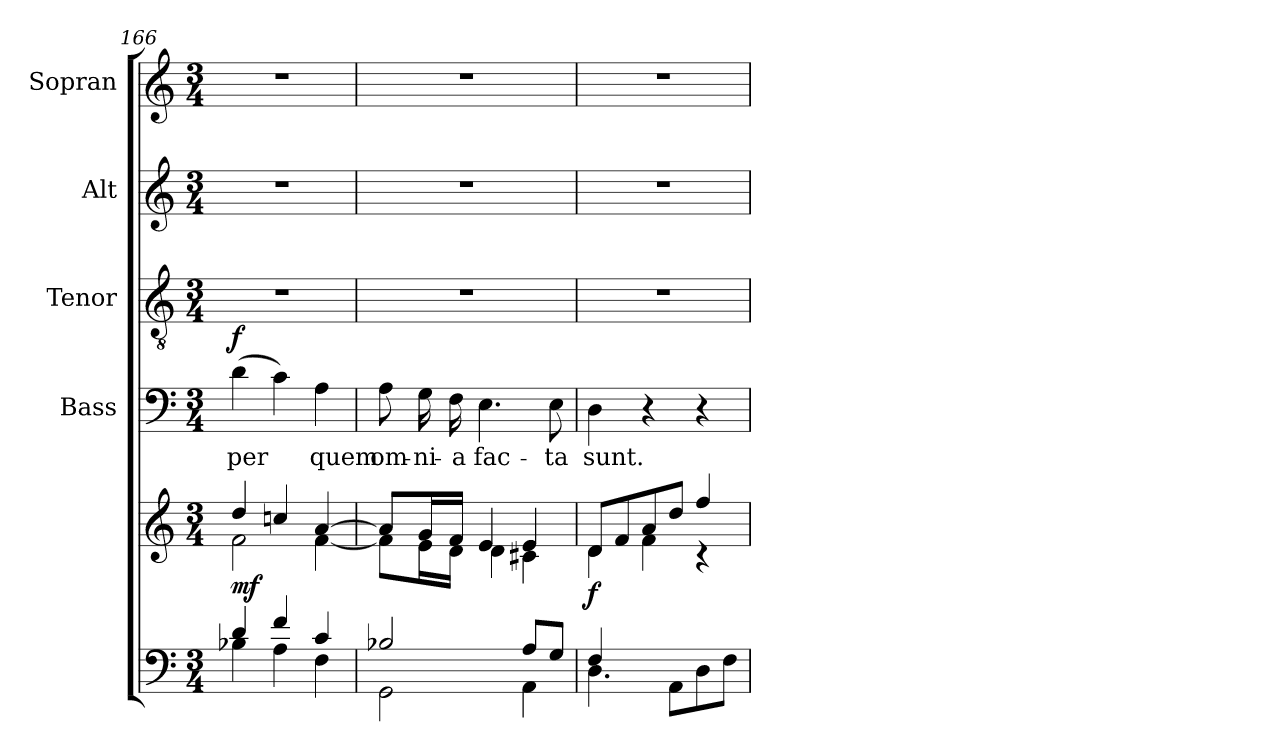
**kern	**kern	**dynam	**kern	**text	**dynam	**kern	**kern	**kern
*part5	*part5	*part5	*part4	*part4	*part4	*part3	*part2	*part1
*staff6	*staff5	*staff5/6	*staff4	*staff4	*staff4	*staff3	*staff2	*staff1
*	*	*	*I"Bass	*	*	*I"Tenor	*I"Alt	*I"Sopran
*	*	*	*I'B.	*	*	*I'T.	*I'A.	*I'S.
*clefF4	*clefG2	*	*clefF4	*	*	*clefGv2	*clefG2	*clefG2
*k[]	*k[]	*	*k[]	*	*	*k[]	*k[]	*k[]
*C:	*C:	*	*C:	*	*	*C:	*C:	*C:
*M3/4	*M3/4	*	*M3/4	*	*	*M3/4	*M3/4	*M3/4
=166	=166	=166	=166	=166	=166	=166	=166	=166
*^	*^	*	*	*	*	*	*	*
!	!	!	!	!LO:DY:b	!	!LO:LY:b	!LO:DY:a	!	!	!
4d/	4B-X\	4dd/	2f\	mf	(>4d\	per	f	2.r	2.r	2.r
4f/	4A\	4ccn/	.	.	4c\)	.	.	.	.	.
!	!	!	!	!	!	!LO:LY:b	!	!	!	!
4c/	4F\	[>4a/	[<4f\	.	4A\	quem	.	.	.	.
=167	=167	=167	=167	=167	=167	=167	=167	=167	=167	=167
!	!	!	!	!	!	!LO:LY:b	!	!	!	!
2B-X/	2GG\	8a/L]	8f\L]	.	8A\	om-	.	2.r	2.r	2.r
!	!	!	!	!	!	!LO:LY:b	!	!	!	!
.	.	16g/L	16e\L	.	16G\	-ni-	.	.	.	.
!	!	!	!	!	!	!LO:LY:b	!	!	!	!
.	.	16f/JJ	16d\JJ	.	16F\	-a	.	.	.	.
!	!	!	!	!	!	!LO:LY:b	!	!	!	!
.	.	4e/	4d\	.	4.E\	fac-	.	.	.	.
8A/L	4AA\	4e/	4c#X\	.	.	.	.	.	.	.
!	!	!	!	!	!	!LO:LY:b	!	!	!	!
8G/J	.	.	.	.	8E\	-ta	.	.	.	.
=168	=168	=168	=168	=168	=168	=168	=168	=168	=168	=168
!	!	!	!	!LO:DY:b	!	!LO:LY:b	!	!	!	!
4F/	4.D\	8d/L	4d\	f	4D\	sunt.	.	2.r	2.r	2.r
.	.	8f/	.	.	.	.	.	.	.	.
2ryy	.	8a/	4f\	.	4r	.	.	.	.	.
.	8AA\L	8dd/J	.	.	.	.	.	.	.	.
.	8D\	4ff/	4rc	.	4r	.	.	.	.	.
.	8F\J	.	.	.	.	.	.	.	.	.
*v	*v	*	*	*	*	*	*	*	*	*
*	*v	*v	*	*	*	*	*	*	*
=	=	=	=	=	=	=	=	=
*-	*-	*-	*-	*-	*-	*-	*-	*-
